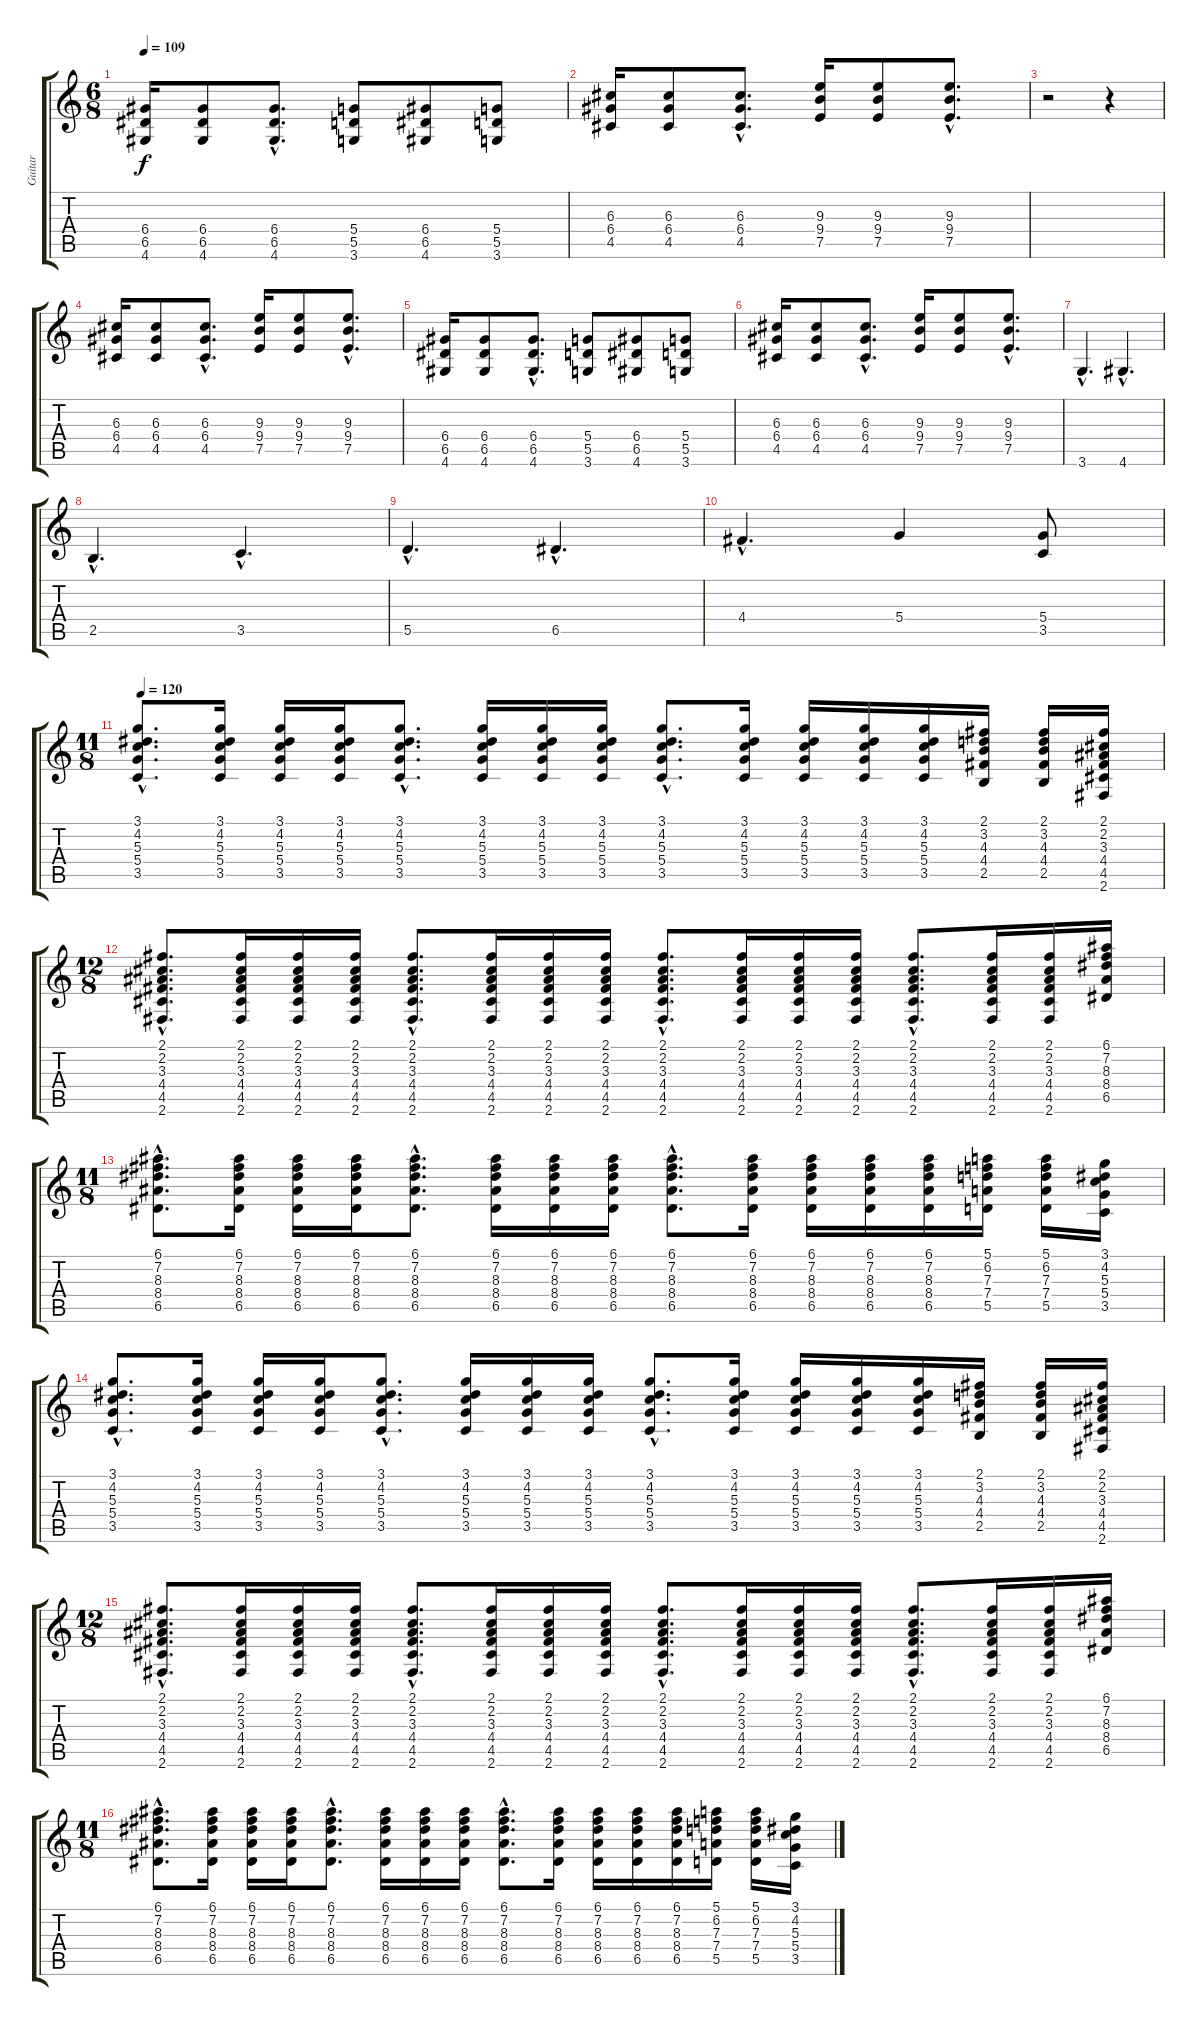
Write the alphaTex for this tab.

\track ("Guitar" "Guitar") {instrument overdrivenguitar}
\staff {score tabs}
\tuning (E4 B3 G3 D3 A2 E2) {hide}
\ts (6 8)
\tempo 109
\clef g2
\ks c
(6.4 6.5 4.6).16{dy f} (6.4 6.5 4.6).8 (6.4{hac} 6.5{hac} 4.6{hac}).8{d} (5.4 5.5 3.6).8 (6.4 6.5 4.6).8 (5.4 5.5 3.6).8 |
(6.3 6.4 4.5).16 (6.3 6.4 4.5).8 (6.3{hac} 6.4{hac} 4.5{hac}).8{d} (9.3 9.4 7.5).16 (9.3 9.4 7.5).8 (9.3{hac} 9.4{hac} 7.5{hac}).8{d} |
r.2 r.4 |
(6.3 6.4 4.5).16 (6.3 6.4 4.5).8 (6.3{hac} 6.4{hac} 4.5{hac}).8{d} (9.3 9.4 7.5).16 (9.3 9.4 7.5).8 (9.3{hac} 9.4{hac} 7.5{hac}).8{d} |
(6.4 6.5 4.6).16 (6.4 6.5 4.6).8 (6.4{hac} 6.5{hac} 4.6{hac}).8{d} (5.4 5.5 3.6).8 (6.4 6.5 4.6).8 (5.4 5.5 3.6).8 |
(6.3 6.4 4.5).16 (6.3 6.4 4.5).8 (6.3{hac} 6.4{hac} 4.5{hac}).8{d} (9.3 9.4 7.5).16 (9.3 9.4 7.5).8 (9.3{hac} 9.4{hac} 7.5{hac}).8{d} |
3.6{hac}.4{d} 4.6{hac}.4{d} |
2.5{hac}.4{d} 3.5{hac}.4{d} |
5.5{hac}.4{d} 6.5{hac}.4{d} |
4.4{hac}.4{d} 5.4.4 (5.4 3.5).8 |
\ts (11 8)
\tempo 120
(3.1{hac} 4.2{hac} 5.3{hac} 5.4{hac} 3.5{hac}).8{d} (3.1 4.2 5.3 5.4 3.5).16 (3.1 4.2 5.3 5.4 3.5).16 (3.1 4.2 5.3 5.4 3.5).16 (3.1{hac} 4.2{hac} 5.3{hac} 5.4{hac} 3.5{hac}).8{d} (3.1 4.2 5.3 5.4 3.5).16 (3.1 4.2 5.3 5.4 3.5).16 (3.1 4.2 5.3 5.4 3.5).16 (3.1{hac} 4.2{hac} 5.3{hac} 5.4{hac} 3.5{hac}).8{d} (3.1 4.2 5.3 5.4 3.5).16 (3.1 4.2 5.3 5.4 3.5).16 (3.1 4.2 5.3 5.4 3.5).16 (3.1 4.2 5.3 5.4 3.5).16 (2.1 3.2 4.3 4.4 2.5).16 (2.1 3.2 4.3 4.4 2.5).16 (2.1 2.2 3.3 4.4 4.5 2.6).16 |
\ts (12 8)
(2.1{hac} 2.2{hac} 3.3{hac} 4.4{hac} 4.5{hac} 2.6{hac}).8{d} (2.1 2.2 3.3 4.4 4.5 2.6).16 (2.1 2.2 3.3 4.4 4.5 2.6).16 (2.1 2.2 3.3 4.4 4.5 2.6).16 (2.1{hac} 2.2{hac} 3.3{hac} 4.4{hac} 4.5{hac} 2.6{hac}).8{d} (2.1 2.2 3.3 4.4 4.5 2.6).16 (2.1 2.2 3.3 4.4 4.5 2.6).16 (2.1 2.2 3.3 4.4 4.5 2.6).16 (2.1{hac} 2.2{hac} 3.3{hac} 4.4{hac} 4.5{hac} 2.6{hac}).8{d} (2.1 2.2 3.3 4.4 4.5 2.6).16 (2.1 2.2 3.3 4.4 4.5 2.6).16 (2.1 2.2 3.3 4.4 4.5 2.6).16 (2.1{hac} 2.2{hac} 3.3{hac} 4.4{hac} 4.5{hac} 2.6{hac}).8{d} (2.1 2.2 3.3 4.4 4.5 2.6).16 (2.1 2.2 3.3 4.4 4.5 2.6).16 (6.1 7.2 8.3 8.4 6.5).16 |
\ts (11 8)
(6.1{hac} 7.2{hac} 8.3{hac} 8.4{hac} 6.5{hac}).8{d} (6.1 7.2 8.3 8.4 6.5).16 (6.1 7.2 8.3 8.4 6.5).16 (6.1 7.2 8.3 8.4 6.5).16 (6.1{hac} 7.2{hac} 8.3{hac} 8.4{hac} 6.5{hac}).8{d} (6.1 7.2 8.3 8.4 6.5).16 (6.1 7.2 8.3 8.4 6.5).16 (6.1 7.2 8.3 8.4 6.5).16 (6.1{hac} 7.2{hac} 8.3{hac} 8.4{hac} 6.5{hac}).8{d} (6.1 7.2 8.3 8.4 6.5).16 (6.1 7.2 8.3 8.4 6.5).16 (6.1 7.2 8.3 8.4 6.5).16 (6.1 7.2 8.3 8.4 6.5).16 (5.1 6.2 7.3 7.4 5.5).16 (5.1 6.2 7.3 7.4 5.5).16 (3.1 4.2 5.3 5.4 3.5).16 |
(3.1{hac} 4.2{hac} 5.3{hac} 5.4{hac} 3.5{hac}).8{d} (3.1 4.2 5.3 5.4 3.5).16 (3.1 4.2 5.3 5.4 3.5).16 (3.1 4.2 5.3 5.4 3.5).16 (3.1{hac} 4.2{hac} 5.3{hac} 5.4{hac} 3.5{hac}).8{d} (3.1 4.2 5.3 5.4 3.5).16 (3.1 4.2 5.3 5.4 3.5).16 (3.1 4.2 5.3 5.4 3.5).16 (3.1{hac} 4.2{hac} 5.3{hac} 5.4{hac} 3.5{hac}).8{d} (3.1 4.2 5.3 5.4 3.5).16 (3.1 4.2 5.3 5.4 3.5).16 (3.1 4.2 5.3 5.4 3.5).16 (3.1 4.2 5.3 5.4 3.5).16 (2.1 3.2 4.3 4.4 2.5).16 (2.1 3.2 4.3 4.4 2.5).16 (2.1 2.2 3.3 4.4 4.5 2.6).16 |
\ts (12 8)
(2.1{hac} 2.2{hac} 3.3{hac} 4.4{hac} 4.5{hac} 2.6{hac}).8{d} (2.1 2.2 3.3 4.4 4.5 2.6).16 (2.1 2.2 3.3 4.4 4.5 2.6).16 (2.1 2.2 3.3 4.4 4.5 2.6).16 (2.1{hac} 2.2{hac} 3.3{hac} 4.4{hac} 4.5{hac} 2.6{hac}).8{d} (2.1 2.2 3.3 4.4 4.5 2.6).16 (2.1 2.2 3.3 4.4 4.5 2.6).16 (2.1 2.2 3.3 4.4 4.5 2.6).16 (2.1{hac} 2.2{hac} 3.3{hac} 4.4{hac} 4.5{hac} 2.6{hac}).8{d} (2.1 2.2 3.3 4.4 4.5 2.6).16 (2.1 2.2 3.3 4.4 4.5 2.6).16 (2.1 2.2 3.3 4.4 4.5 2.6).16 (2.1{hac} 2.2{hac} 3.3{hac} 4.4{hac} 4.5{hac} 2.6{hac}).8{d} (2.1 2.2 3.3 4.4 4.5 2.6).16 (2.1 2.2 3.3 4.4 4.5 2.6).16 (6.1 7.2 8.3 8.4 6.5).16 |
\ts (11 8)
(6.1{hac} 7.2{hac} 8.3{hac} 8.4{hac} 6.5{hac}).8{d} (6.1 7.2 8.3 8.4 6.5).16 (6.1 7.2 8.3 8.4 6.5).16 (6.1 7.2 8.3 8.4 6.5).16 (6.1{hac} 7.2{hac} 8.3{hac} 8.4{hac} 6.5{hac}).8{d} (6.1 7.2 8.3 8.4 6.5).16 (6.1 7.2 8.3 8.4 6.5).16 (6.1 7.2 8.3 8.4 6.5).16 (6.1{hac} 7.2{hac} 8.3{hac} 8.4{hac} 6.5{hac}).8{d} (6.1 7.2 8.3 8.4 6.5).16 (6.1 7.2 8.3 8.4 6.5).16 (6.1 7.2 8.3 8.4 6.5).16 (6.1 7.2 8.3 8.4 6.5).16 (5.1 6.2 7.3 7.4 5.5).16 (5.1 6.2 7.3 7.4 5.5).16 (3.1 4.2 5.3 5.4 3.5).16
